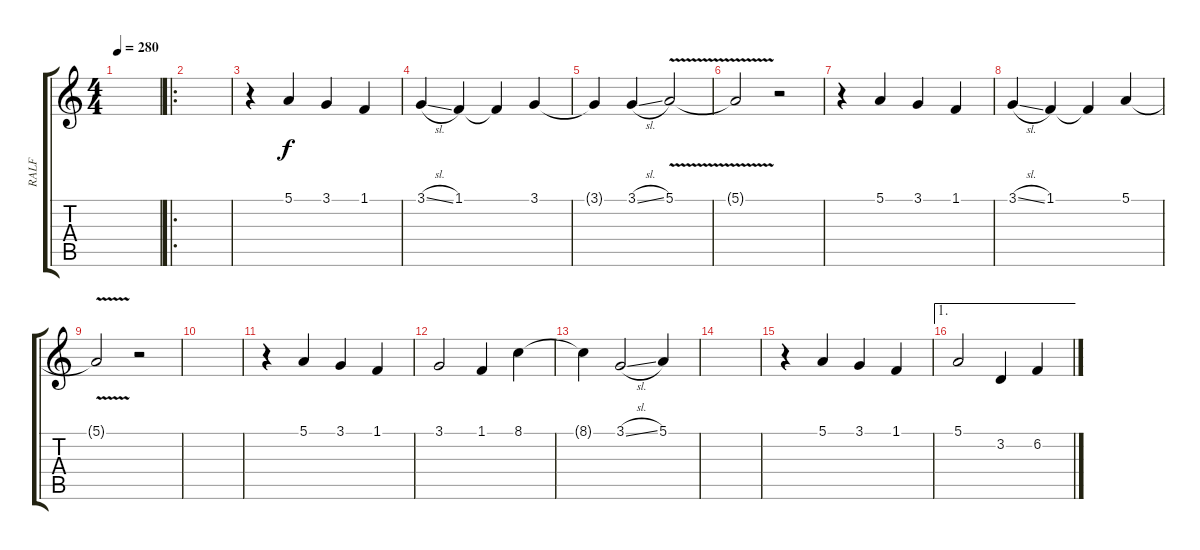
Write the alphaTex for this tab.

\track ("RALF" "RALF") {mute instrument violin}
\staff {score tabs}
\tuning (E4 B3 G3 D3 A2 E2) {hide}
\ts (4 4)
\tempo 280
\clef g2
\ks c
|
\ro
|
r.4 5.1.4 3.1.4 1.1.4 |
3.1{sl}.4 1.1.4 1.1{t}.4 3.1.4 |
3.1{t}.4 3.1{sl}.4 5.1{v}.2 |
5.1{t}.2 r.2 |
r.4 5.1.4 3.1.4 1.1.4 |
3.1{sl}.4 1.1.4 1.1{t}.4 5.1.4 |
5.1{v t}.2 r.2 |
|
r.4 5.1.4 3.1.4 1.1.4 |
3.1.2 1.1.4 8.1.4 |
8.1{t}.4 3.1{sl}.2 5.1.4 |
|
r.4 5.1.4 3.1.4 1.1.4 |
\ae 1
5.1.2 3.2.4 6.2.4
